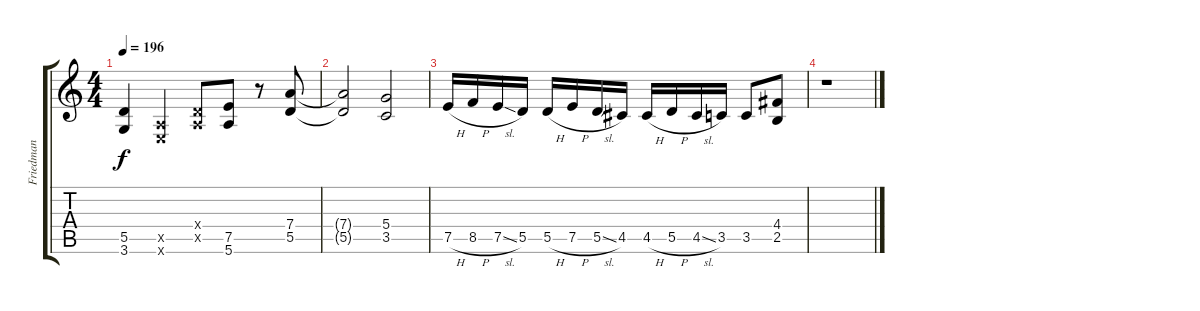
\track ("Friedman" "Friedman") {instrument distortionguitar}
\staff {score tabs}
\tuning (E4 B3 G3 D3 A2 E2) {hide}
\ts (4 4)
\tempo 196
\clef g2
\ks c
(5.5{t} 3.6{t}).4{dy f} (0.5{x} 0.6{x}).4 (0.4{x} 0.5{x}).8 (7.5 5.6).8 r.8 (7.4 5.5).8 |
(7.4{t} 5.5{t}).2 (5.4 3.5).2 |
7.5{h}.16 8.5{h}.16 7.5{sl}.16 5.5.16 5.5{h}.16 7.5{h}.16 5.5{sl}.16 4.5.16 4.5{h}.16 5.5{h}.16 4.5{sl}.16 3.5.16 3.5.8 (4.4 2.5).8 |
r.1
